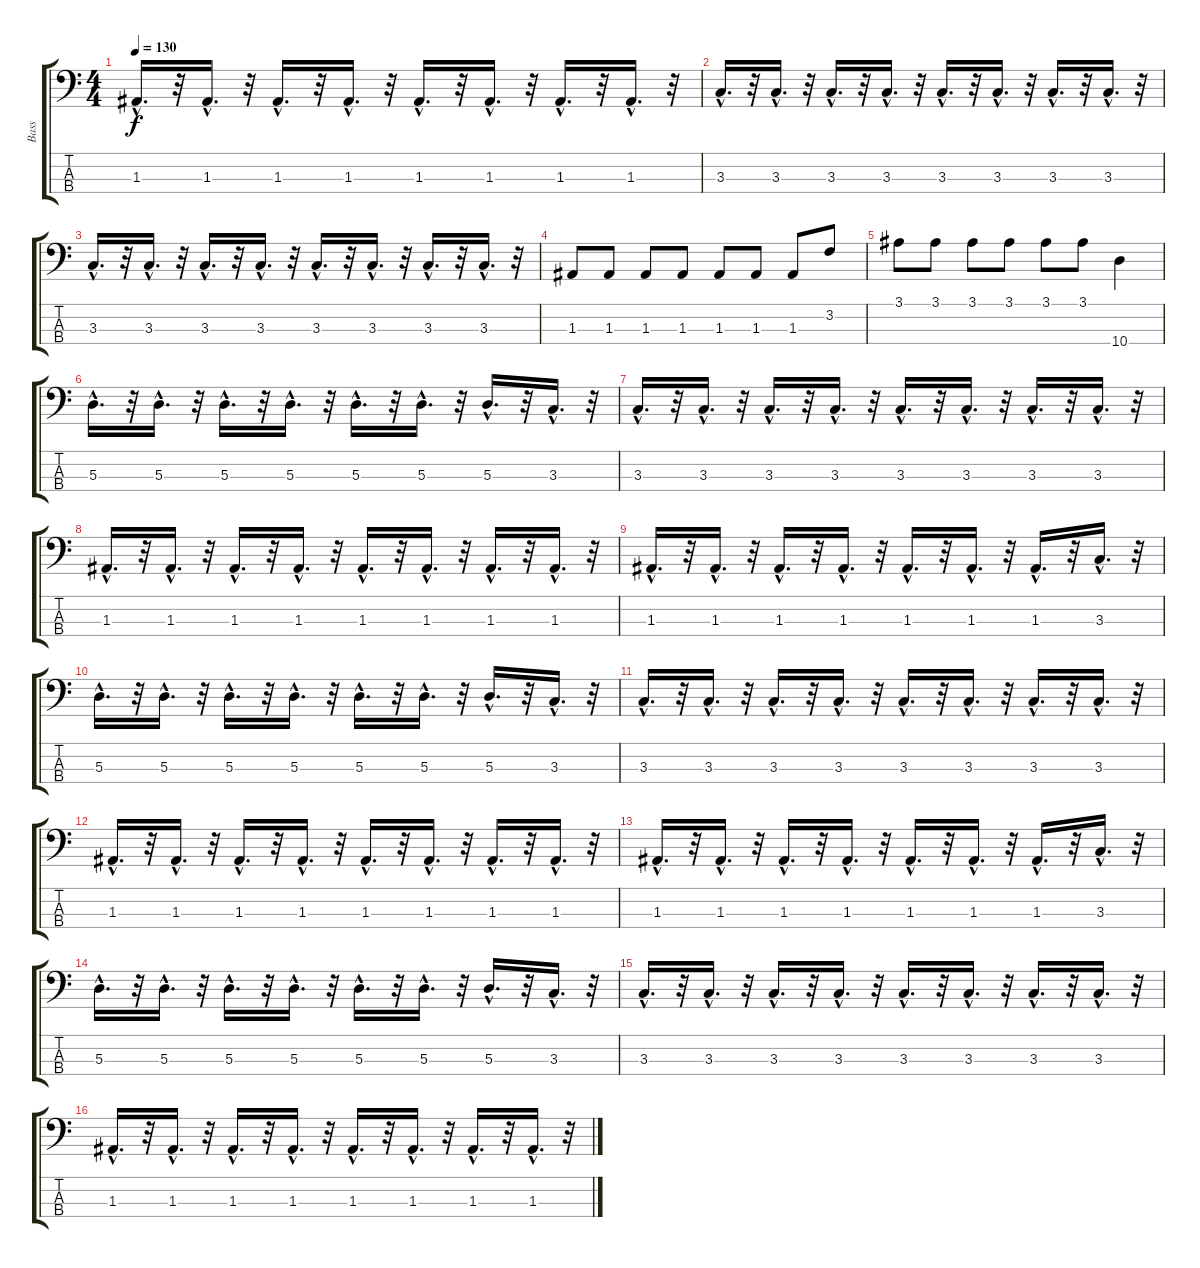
\track ("Bass" "Bass") {instrument electricbassfinger}
\staff {score tabs}
\tuning (G2 D2 A1 E1) {hide}
\ts (4 4)
\tempo 130
\clef f4
\ks c
1.3{hac}.16{d dy f} r.32 1.3{hac}.16{d} r.32 1.3{hac}.16{d} r.32 1.3{hac}.16{d} r.32 1.3{hac}.16{d} r.32 1.3{hac}.16{d} r.32 1.3{hac}.16{d} r.32 1.3{hac}.16{d} r.32 |
3.3{hac}.16{d} r.32 3.3{hac}.16{d} r.32 3.3{hac}.16{d} r.32 3.3{hac}.16{d} r.32 3.3{hac}.16{d} r.32 3.3{hac}.16{d} r.32 3.3{hac}.16{d} r.32 3.3{hac}.16{d} r.32 |
3.3{hac}.16{d} r.32 3.3{hac}.16{d} r.32 3.3{hac}.16{d} r.32 3.3{hac}.16{d} r.32 3.3{hac}.16{d} r.32 3.3{hac}.16{d} r.32 3.3{hac}.16{d} r.32 3.3{hac}.16{d} r.32 |
1.3.8 1.3.8 1.3.8 1.3.8 1.3.8 1.3.8 1.3.8 3.2.8 |
3.1.8 3.1.8 3.1.8 3.1.8 3.1.8 3.1.8 10.4.4 |
5.3{hac}.16{d} r.32 5.3{hac}.16{d} r.32 5.3{hac}.16{d} r.32 5.3{hac}.16{d} r.32 5.3{hac}.16{d} r.32 5.3{hac}.16{d} r.32 5.3{hac}.16{d} r.32 3.3{hac}.16{d} r.32 |
3.3{hac}.16{d} r.32 3.3{hac}.16{d} r.32 3.3{hac}.16{d} r.32 3.3{hac}.16{d} r.32 3.3{hac}.16{d} r.32 3.3{hac}.16{d} r.32 3.3{hac}.16{d} r.32 3.3{hac}.16{d} r.32 |
1.3{hac}.16{d} r.32 1.3{hac}.16{d} r.32 1.3{hac}.16{d} r.32 1.3{hac}.16{d} r.32 1.3{hac}.16{d} r.32 1.3{hac}.16{d} r.32 1.3{hac}.16{d} r.32 1.3{hac}.16{d} r.32 |
1.3{hac}.16{d} r.32 1.3{hac}.16{d} r.32 1.3{hac}.16{d} r.32 1.3{hac}.16{d} r.32 1.3{hac}.16{d} r.32 1.3{hac}.16{d} r.32 1.3{hac}.16{d} r.32 3.3{hac}.16{d} r.32 |
5.3{hac}.16{d} r.32 5.3{hac}.16{d} r.32 5.3{hac}.16{d} r.32 5.3{hac}.16{d} r.32 5.3{hac}.16{d} r.32 5.3{hac}.16{d} r.32 5.3{hac}.16{d} r.32 3.3{hac}.16{d} r.32 |
3.3{hac}.16{d} r.32 3.3{hac}.16{d} r.32 3.3{hac}.16{d} r.32 3.3{hac}.16{d} r.32 3.3{hac}.16{d} r.32 3.3{hac}.16{d} r.32 3.3{hac}.16{d} r.32 3.3{hac}.16{d} r.32 |
1.3{hac}.16{d} r.32 1.3{hac}.16{d} r.32 1.3{hac}.16{d} r.32 1.3{hac}.16{d} r.32 1.3{hac}.16{d} r.32 1.3{hac}.16{d} r.32 1.3{hac}.16{d} r.32 1.3{hac}.16{d} r.32 |
1.3{hac}.16{d} r.32 1.3{hac}.16{d} r.32 1.3{hac}.16{d} r.32 1.3{hac}.16{d} r.32 1.3{hac}.16{d} r.32 1.3{hac}.16{d} r.32 1.3{hac}.16{d} r.32 3.3{hac}.16{d} r.32 |
5.3{hac}.16{d} r.32 5.3{hac}.16{d} r.32 5.3{hac}.16{d} r.32 5.3{hac}.16{d} r.32 5.3{hac}.16{d} r.32 5.3{hac}.16{d} r.32 5.3{hac}.16{d} r.32 3.3{hac}.16{d} r.32 |
3.3{hac}.16{d} r.32 3.3{hac}.16{d} r.32 3.3{hac}.16{d} r.32 3.3{hac}.16{d} r.32 3.3{hac}.16{d} r.32 3.3{hac}.16{d} r.32 3.3{hac}.16{d} r.32 3.3{hac}.16{d} r.32 |
1.3{hac}.16{d} r.32 1.3{hac}.16{d} r.32 1.3{hac}.16{d} r.32 1.3{hac}.16{d} r.32 1.3{hac}.16{d} r.32 1.3{hac}.16{d} r.32 1.3{hac}.16{d} r.32 1.3{hac}.16{d} r.32
